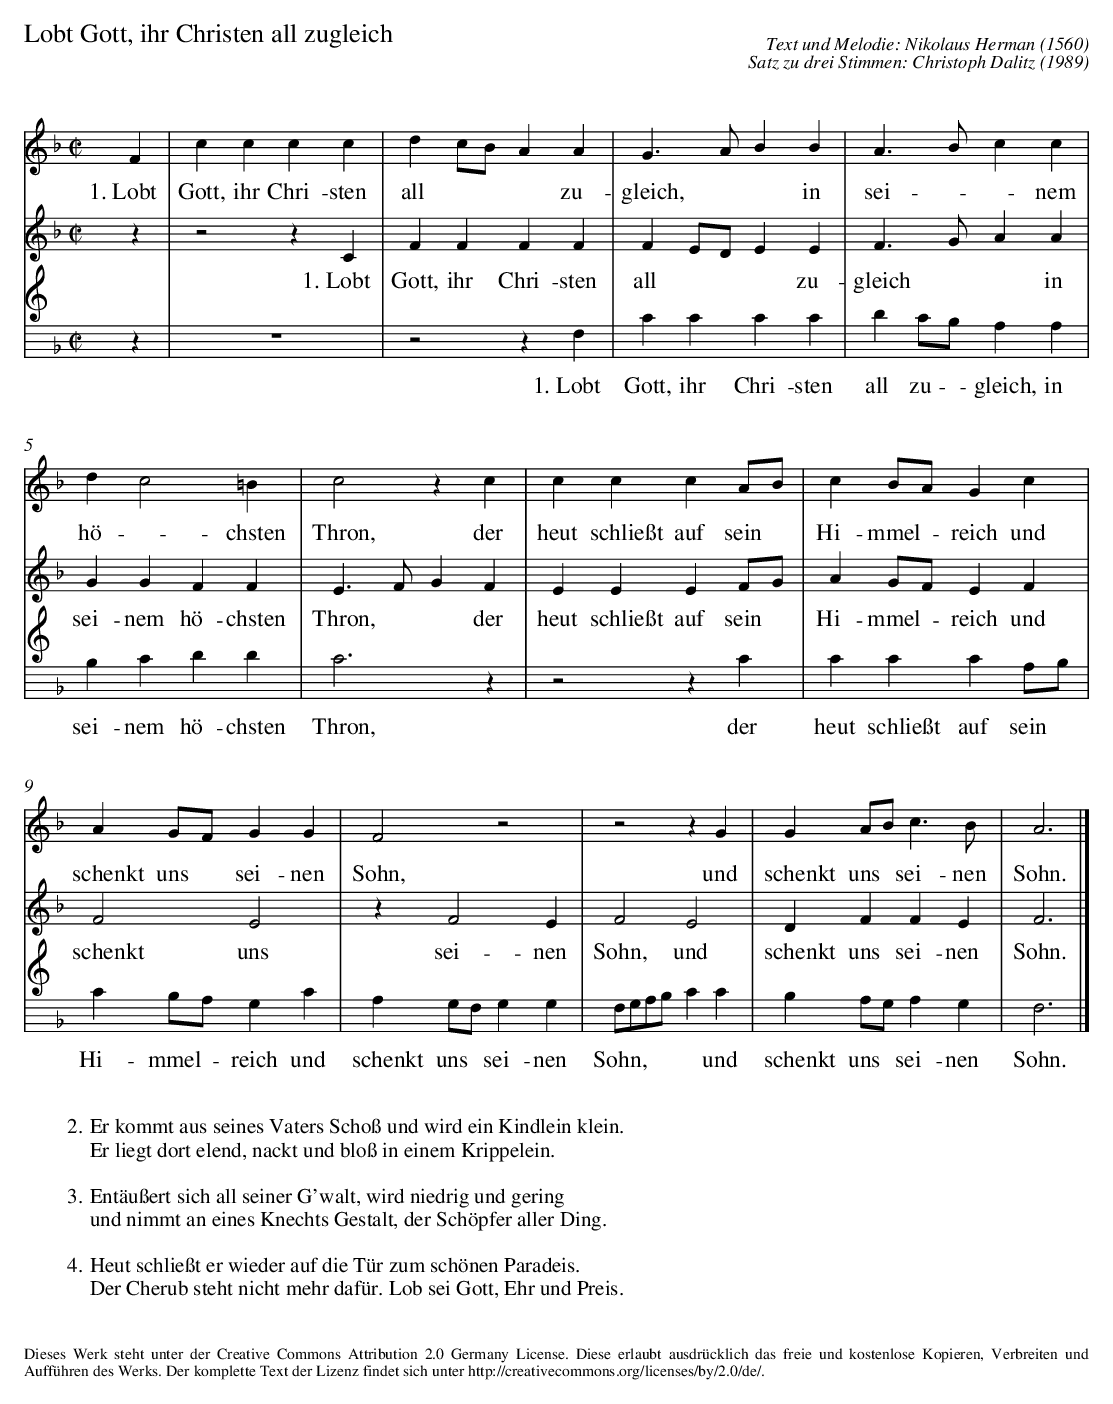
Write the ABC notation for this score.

X:1
T:Lobt Gott, ihr Christen all zugleich
C:Text und Melodie: Nikolaus Herman (1560)
C:Satz zu drei Stimmen: Christoph Dalitz (1989)
L:1/4
M:C|
K:F
V:S clef=treble bracket=3
V:A clef=treble
V:T clef=treble8 octave=-1
[V:S] F | cc cc | dc/B/ AA | G>A BB | A>B cc |
w: 1.~Lobt Gott, ihr Chri-sten all*** zu-gleich,** in sei -* nem
[V:A] z | z2 zC | FF FF | FE/D/ EE | F>G AA |
w: 1.~Lobt Gott, ihr Chri-sten all*** zu-gleich** in
[V:T] z | z4 | z2 zF | cc cc | dc/B/ AA |
w: 1.~Lobt Gott, ihr Chri-sten all zu - gleich, in
[V:S] dc2 =B | c2 zc | cc cA/B/ | cB/A/ Gc |
w: h\"o - chsten Thron, der heut schlie\sst auf sein* Hi-mmel - reich und
[V:A] GG FF | E>F GF | EE EF/G/ | AG/F/ EF |
w: sei-nem h\"o-chsten Thron,** der heut schlie\sst auf sein* Hi-mmel - reich und
[V:T] Bc dd | c3 z | z2 zc | cc cA/B/ |
w: sei-nem h\"o-chsten Thron, der heut schlie\sst auf sein*
[V:S] AG/F/ GG | F2 z2 | z2 zG | GA/B/ c>B | A3 |]
w: schenkt uns* sei-nen Sohn, und schenkt uns* sei-nen Sohn.
[V:A] F2 E2 | z F2 E | F2 E2 | DF FE | F3 |]
w: schenkt uns sei-nen Sohn, und schenkt uns sei-nen Sohn.
[V:T] cB/A/ Gc | AG/F/ GG | F/G/A/B/ cc | BA/G/ AG | F3 |]
w: Hi-mmel - reich und schenkt uns* sei-nen Sohn,**** und schenkt uns* sei-nen Sohn.
W:
W:2. Er kommt aus seines Vaters Scho\ss und wird ein Kindlein klein.
W:Er liegt dort elend, nackt und blo\ss in einem Krippelein.
W:
W:3. Ent\"au\ssert sich all seiner G'walt, wird niedrig und gering
W:und nimmt an eines Knechts Gestalt, der Sch\"opfer aller Ding.
W:
W:4. Heut schlie\sst er wieder auf die T\"ur zum sch\"onen Paradeis.
W:Der Cherub steht nicht mehr daf\"ur. Lob sei Gott, Ehr und Preis.
W:
W:

%%vskip 0cm
%%begintext align
Dieses Werk steht unter der Creative Commons Attribution 2.0 Germany
License. Diese erlaubt ausdrücklich das freie und kostenlose Kopieren,
Verbreiten und Aufführen des Werks. Der komplette Text der Lizenz findet
sich unter http://creativecommons.org/licenses/by/2.0/de/.
